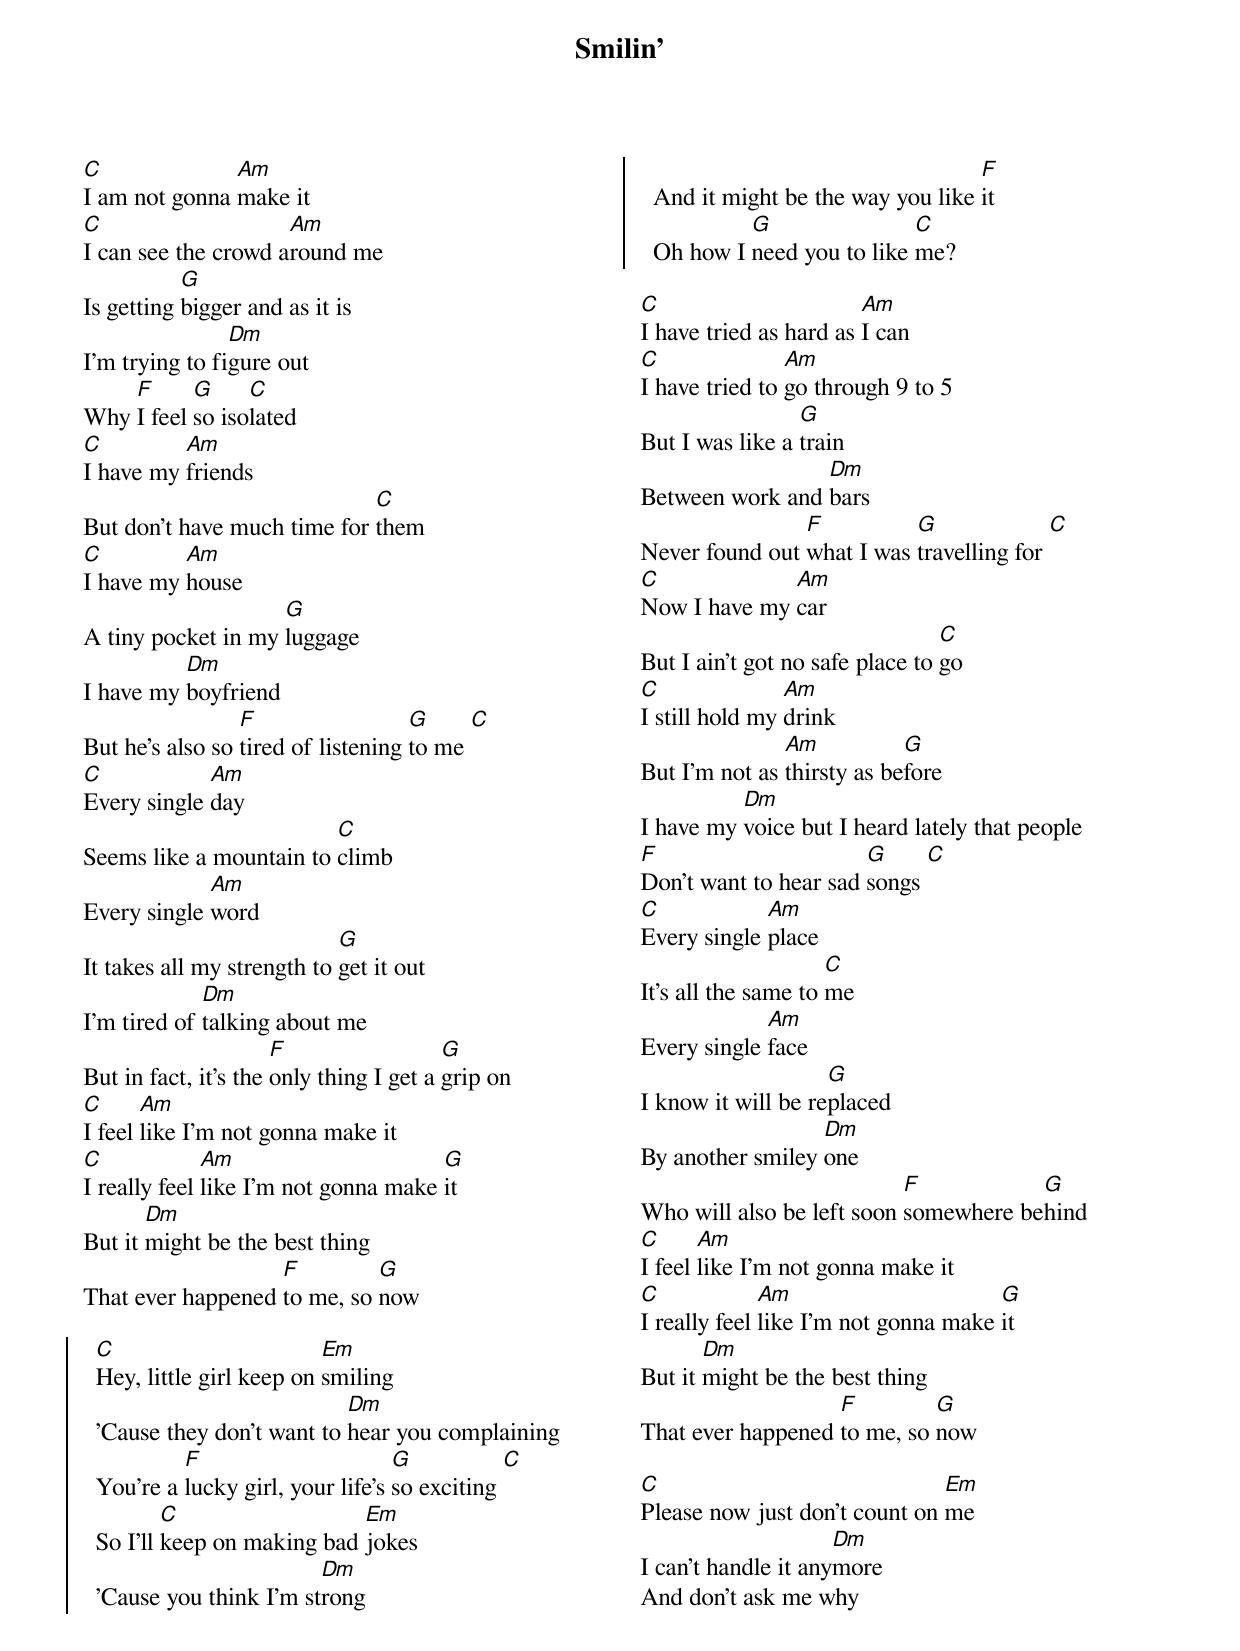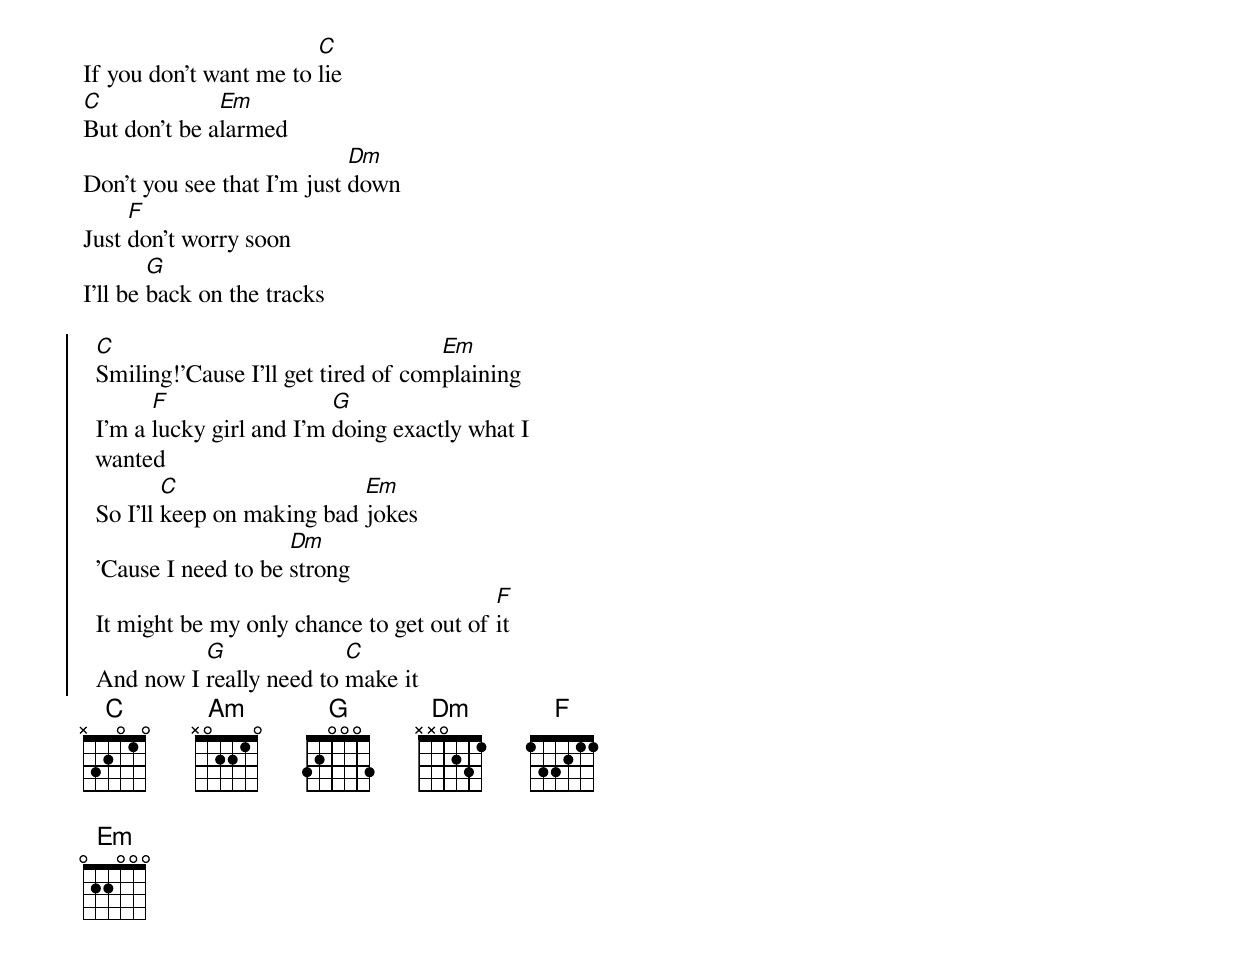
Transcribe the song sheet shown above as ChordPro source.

{title: Smilin'}
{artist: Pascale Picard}
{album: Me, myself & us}
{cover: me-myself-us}
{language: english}
{columns: 2}
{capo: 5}
{define: G frets 3 2 0 0 0 3}
{define: D frets X X 0 2 3 2}
{define: Em frets 0 2 2 0 0 0}
{define: C frets X 3 2 0 1 0}

[C]I am not gonna [Am]make it
[C]I can see the crowd a[Am]round me
Is getting [G]bigger and as it is
I'm trying to fi[Dm]gure out
Why [F]I feel [G]so iso[C]lated
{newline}
[C]I have my [Am]friends
But don't have much time for [C]them
[C]I have my [Am]house
A tiny pocket in my [G]luggage
I have my [Dm]boyfriend
But he's also so [F]tired of listening [G]to me [C]
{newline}
[C]Every single [Am]day
Seems like a mountain to [C]climb
Every single [Am]word
It takes all my strength to [G]get it out
I'm tired of [Dm]talking about me
But in fact, it's the [F]only thing I get a [G]grip on
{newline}
[C]I feel [Am]like I'm not gonna make it
[C]I really feel [Am]like I'm not gonna make [G]it
But it [Dm]might be the best thing
That ever happened [F]to me, so [G]now

{start_of_chorus}
  [C]Hey, little girl keep on [Em]smiling
  'Cause they don't want to [Dm]hear you complaining
  You're a [F]lucky girl, your life's [G]so exciting [C]
  So I'll [C]keep on making bad [Em]jokes
  'Cause you think I'm st[Dm]rong
  And it might be the way you like [F]it
  Oh how I [G]need you to like [C]me?
{end_of_chorus}

[C]I have tried as hard as [Am]I can
[C]I have tried to [Am]go through 9 to 5
But I was like a [G]train
Between work and [Dm]bars
Never found out [F]what I was [G]travelling for [C]
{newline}
[C]Now I have my [Am]car
But I ain't got no safe place to [C]go
[C]I still hold my [Am]drink
But I'm not as [Am]thirsty as be[G]fore
I have my [Dm]voice but I heard lately that people
[F]Don't want to hear sad [G]songs [C]
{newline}
[C]Every single [Am]place
It's all the same to [C]me
Every single [Am]face
I know it will be re[G]placed
By another smiley [Dm]one
Who will also be left soon [F]somewhere be[G]hind
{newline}
[C]I feel [Am]like I'm not gonna make it
[C]I really feel [Am]like I'm not gonna make [G]it
But it [Dm]might be the best thing
That ever happened [F]to me, so [G]now

[C]Please now just don't count on [Em]me
I can't handle it any[Dm]more
And don't ask me why
If you don't want me to [C]lie
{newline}
[C]But don't be a[Em]larmed
Don't you see that I'm just [Dm]down
Just [F]don't worry soon
I'll be [G]back on the tracks

{start_of_chorus}
  [C]Smiling!'Cause I'll get tired of com[Em]plaining
  I'm a [F]lucky girl and I'm [G]doing exactly what I wanted
  So I'll [C]keep on making bad [Em]jokes
  'Cause I need to be [Dm]strong
  It might be my only chance to get out of [F]it
  And now I [G]really need to [C]make it
{end_of_chorus}
